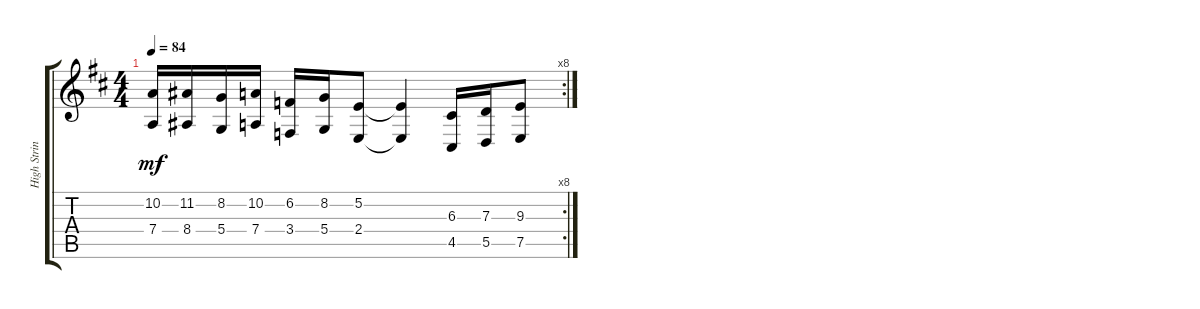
\track ("High Strings" "High Strin") {instrument stringensemble1}
\staff {score tabs}
\tuning (E4 B3 G3 D3 A2 E2) {hide}
\rc 8
\ts (4 4)
\tempo 84
\clef g2
\ks d
(10.2 7.4).16{dy mf} (11.2 8.4).16 (8.2 5.4).16 (10.2 7.4).16 (6.2 3.4).16 (8.2 5.4).16 (5.2 2.4).8 (5.2{t} 2.4{t}).4 (6.3 4.5).16 (7.3 5.5).16 (9.3 7.5).8
